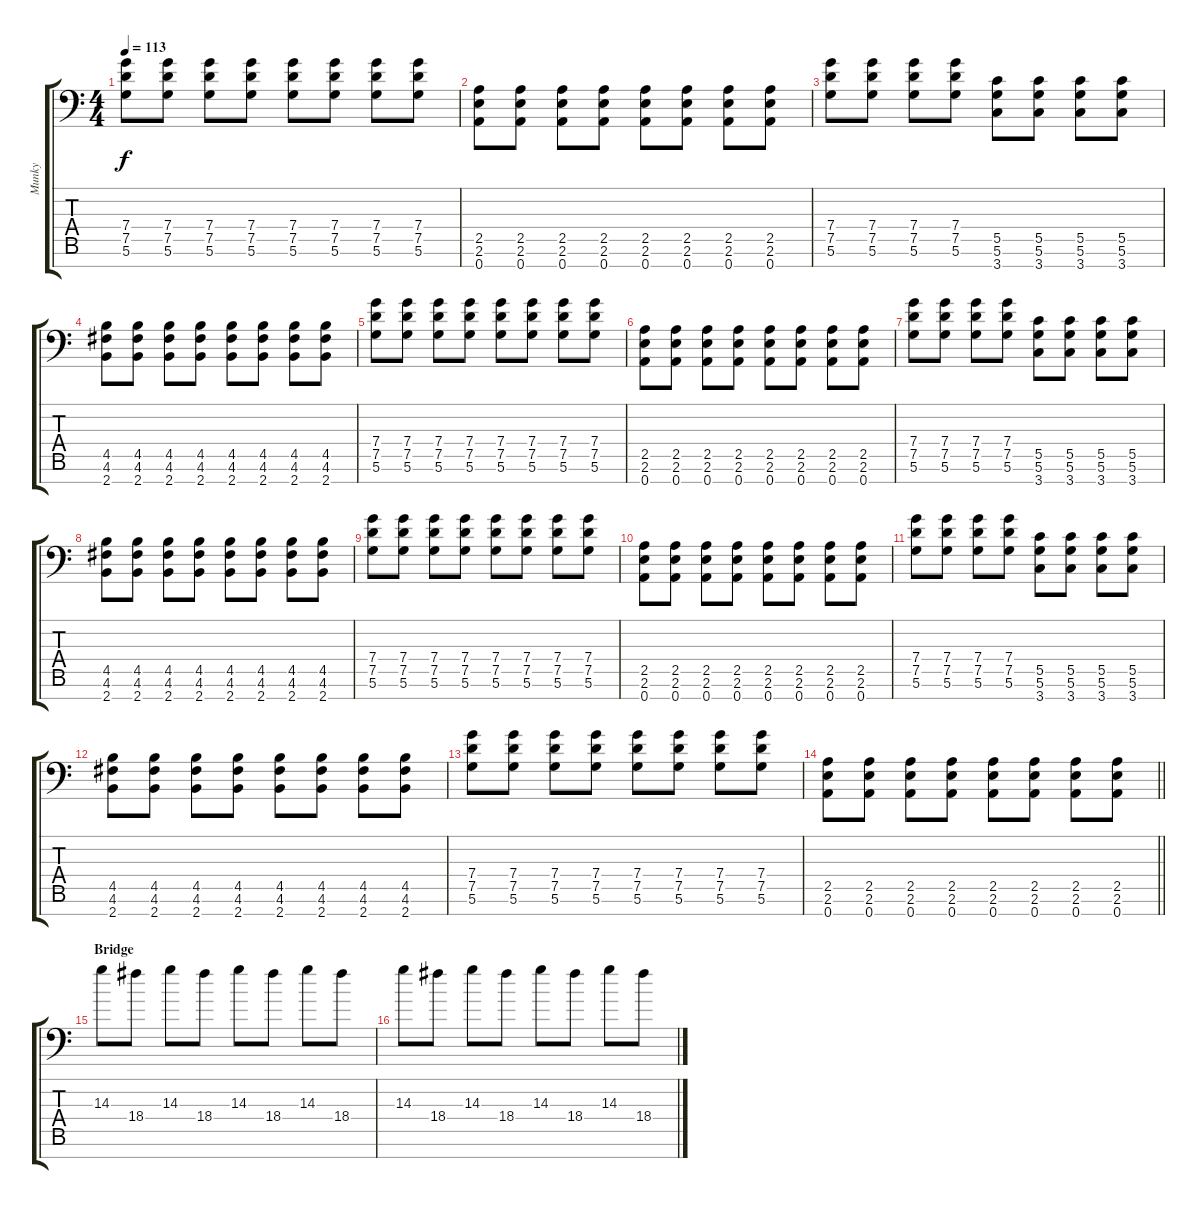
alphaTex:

\track ("Munky" "Munky") {instrument distortionguitar}
\staff {score tabs}
\tuning (D4 A3 F3 C3 G2 D2 A1) {hide}
\ts (4 4)
\tempo 113
\clef f4
\ks c
(7.4 7.5 5.6).8{dy f} (7.4 7.5 5.6).8 (7.4 7.5 5.6).8 (7.4 7.5 5.6).8 (7.4 7.5 5.6).8 (7.4 7.5 5.6).8 (7.4 7.5 5.6).8 (7.4 7.5 5.6).8 |
(2.5 2.6 0.7).8 (2.5 2.6 0.7).8 (2.5 2.6 0.7).8 (2.5 2.6 0.7).8 (2.5 2.6 0.7).8 (2.5 2.6 0.7).8 (2.5 2.6 0.7).8 (2.5 2.6 0.7).8 |
(7.4 7.5 5.6).8 (7.4 7.5 5.6).8 (7.4 7.5 5.6).8 (7.4 7.5 5.6).8 (5.5 5.6 3.7).8 (5.5 5.6 3.7).8 (5.5 5.6 3.7).8 (5.5 5.6 3.7).8 |
(4.5 4.6 2.7).8 (4.5 4.6 2.7).8 (4.5 4.6 2.7).8 (4.5 4.6 2.7).8 (4.5 4.6 2.7).8 (4.5 4.6 2.7).8 (4.5 4.6 2.7).8 (4.5 4.6 2.7).8 |
(7.4 7.5 5.6).8 (7.4 7.5 5.6).8 (7.4 7.5 5.6).8 (7.4 7.5 5.6).8 (7.4 7.5 5.6).8 (7.4 7.5 5.6).8 (7.4 7.5 5.6).8 (7.4 7.5 5.6).8 |
(2.5 2.6 0.7).8 (2.5 2.6 0.7).8 (2.5 2.6 0.7).8 (2.5 2.6 0.7).8 (2.5 2.6 0.7).8 (2.5 2.6 0.7).8 (2.5 2.6 0.7).8 (2.5 2.6 0.7).8 |
(7.4 7.5 5.6).8 (7.4 7.5 5.6).8 (7.4 7.5 5.6).8 (7.4 7.5 5.6).8 (5.5 5.6 3.7).8 (5.5 5.6 3.7).8 (5.5 5.6 3.7).8 (5.5 5.6 3.7).8 |
(4.5 4.6 2.7).8 (4.5 4.6 2.7).8 (4.5 4.6 2.7).8 (4.5 4.6 2.7).8 (4.5 4.6 2.7).8 (4.5 4.6 2.7).8 (4.5 4.6 2.7).8 (4.5 4.6 2.7).8 |
(7.4 7.5 5.6).8 (7.4 7.5 5.6).8 (7.4 7.5 5.6).8 (7.4 7.5 5.6).8 (7.4 7.5 5.6).8 (7.4 7.5 5.6).8 (7.4 7.5 5.6).8 (7.4 7.5 5.6).8 |
(2.5 2.6 0.7).8 (2.5 2.6 0.7).8 (2.5 2.6 0.7).8 (2.5 2.6 0.7).8 (2.5 2.6 0.7).8 (2.5 2.6 0.7).8 (2.5 2.6 0.7).8 (2.5 2.6 0.7).8 |
(7.4 7.5 5.6).8 (7.4 7.5 5.6).8 (7.4 7.5 5.6).8 (7.4 7.5 5.6).8 (5.5 5.6 3.7).8 (5.5 5.6 3.7).8 (5.5 5.6 3.7).8 (5.5 5.6 3.7).8 |
(4.5 4.6 2.7).8 (4.5 4.6 2.7).8 (4.5 4.6 2.7).8 (4.5 4.6 2.7).8 (4.5 4.6 2.7).8 (4.5 4.6 2.7).8 (4.5 4.6 2.7).8 (4.5 4.6 2.7).8 |
(7.4 7.5 5.6).8 (7.4 7.5 5.6).8 (7.4 7.5 5.6).8 (7.4 7.5 5.6).8 (7.4 7.5 5.6).8 (7.4 7.5 5.6).8 (7.4 7.5 5.6).8 (7.4 7.5 5.6).8 |
\barLineRight lightlight
(2.5 2.6 0.7).8 (2.5 2.6 0.7).8 (2.5 2.6 0.7).8 (2.5 2.6 0.7).8 (2.5 2.6 0.7).8 (2.5 2.6 0.7).8 (2.5 2.6 0.7).8 (2.5 2.6 0.7).8 |
\section ("" "Bridge")
14.3.8 18.4.8 14.3.8 18.4.8 14.3.8 18.4.8 14.3.8 18.4.8 |
14.3.8 18.4.8 14.3.8 18.4.8 14.3.8 18.4.8 14.3.8 18.4.8
